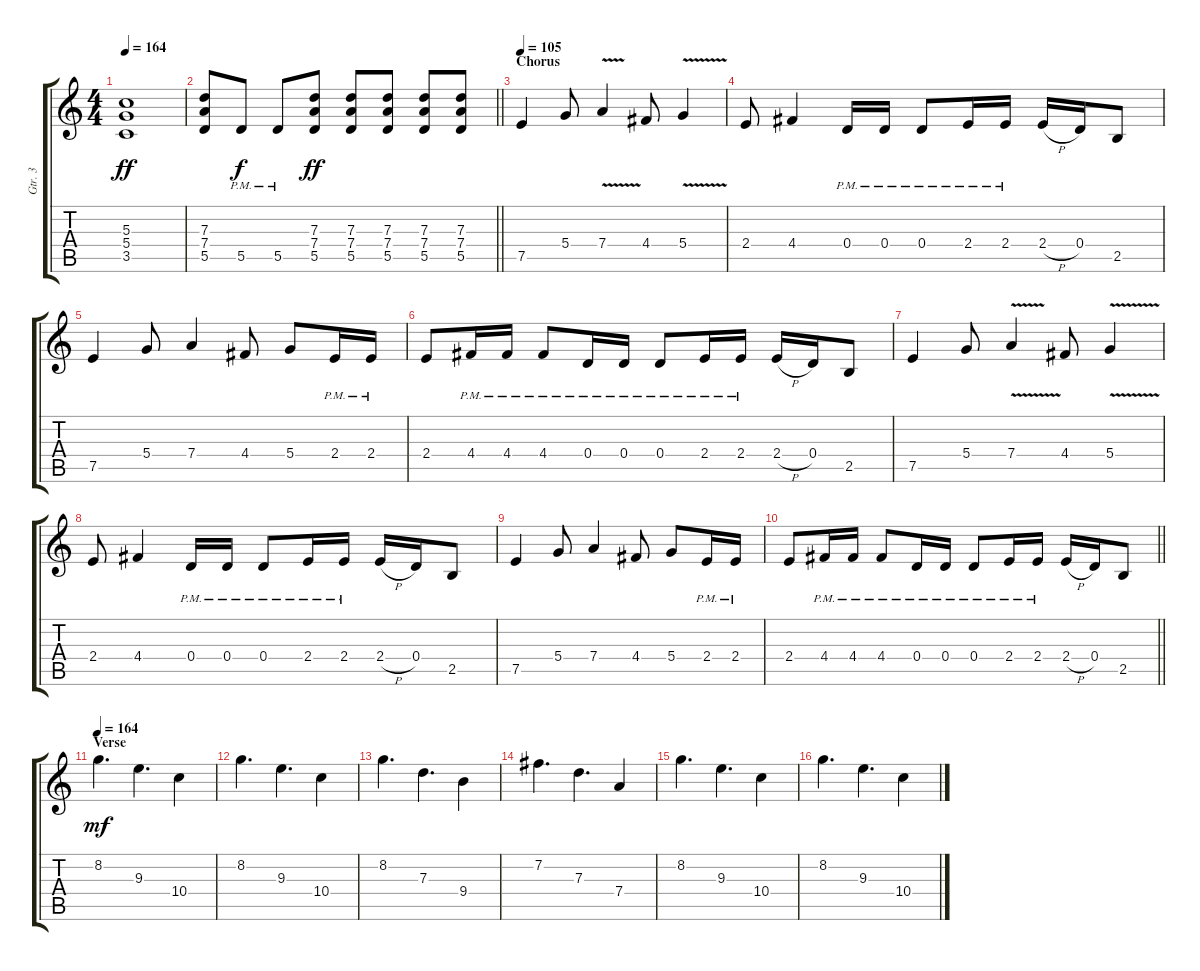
\track ("Gtr. 3" "Gtr. 3") {instrument electricguitarclean}
\staff {score tabs}
\tuning (E4 B3 G3 D3 A2 E2) {hide}
\ts (4 4)
\tempo 164
\clef g2
\ks c
(5.3 5.4 3.5).1{dy ff} |
\barLineRight lightlight
(7.3 7.4 5.5).8 5.5{pm}.8{dy f} 5.5{pm}.8 (7.3 7.4 5.5).8{dy ff} (7.3 7.4 5.5).8 (7.3 7.4 5.5).8 (7.3 7.4 5.5).8 (7.3 7.4 5.5).8 |
\section ("" "Chorus")
\tempo 105
7.5.4 5.4.8 7.4{v}.4 4.4.8 5.4{v}.4 |
2.4.8 4.4.4 0.4{pm}.16 0.4{pm}.16 0.4{pm}.8 2.4{pm}.16 2.4{pm}.16 2.4{h}.16 0.4.16 2.5.8 |
7.5.4 5.4.8 7.4.4 4.4.8 5.4.8 2.4{pm}.16 2.4{pm}.16 |
2.4.8 4.4{pm}.16 4.4{pm}.16 4.4{pm}.8 0.4{pm}.16 0.4{pm}.16 0.4{pm}.8 2.4{pm}.16 2.4{pm}.16 2.4{h}.16 0.4.16 2.5.8 |
7.5.4 5.4.8 7.4{v}.4 4.4.8 5.4{v}.4 |
2.4.8 4.4.4 0.4{pm}.16 0.4{pm}.16 0.4{pm}.8 2.4{pm}.16 2.4{pm}.16 2.4{h}.16 0.4.16 2.5.8 |
7.5.4 5.4.8 7.4.4 4.4.8 5.4.8 2.4{pm}.16 2.4{pm}.16 |
\barLineRight lightlight
2.4.8 4.4{pm}.16 4.4{pm}.16 4.4{pm}.8 0.4{pm}.16 0.4{pm}.16 0.4{pm}.8 2.4{pm}.16 2.4{pm}.16 2.4{h}.16 0.4.16 2.5.8 |
\section ("" "Verse")
\tempo 164
8.2.4{d dy mf} 9.3.4{d} 10.4.4 |
8.2.4{d} 9.3.4{d} 10.4.4 |
8.2.4{d} 7.3.4{d} 9.4.4 |
7.2.4{d} 7.3.4{d} 7.4.4 |
8.2.4{d} 9.3.4{d} 10.4.4 |
8.2.4{d} 9.3.4{d} 10.4.4
